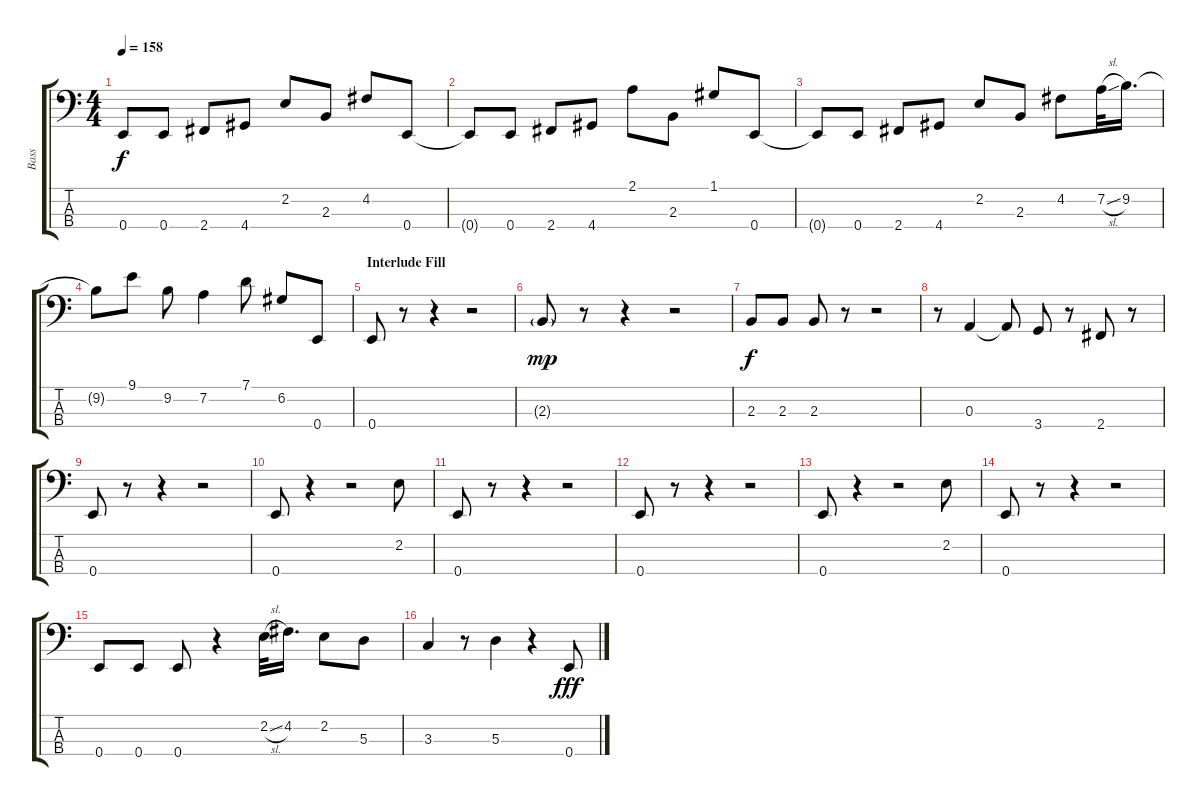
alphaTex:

\track ("Bass" "Bass") {instrument electricbassfinger}
\staff {score tabs}
\tuning (G2 D2 A1 E1) {hide}
\ts (4 4)
\tempo 158
\clef f4
\ks c
0.4{t}.8{dy f} 0.4.8 2.4.8 4.4.8 2.2.8 2.3.8 4.2.8 0.4.8 |
0.4{t}.8 0.4.8 2.4.8 4.4.8 2.1.8 2.3.8 1.1.8 0.4.8 |
0.4{t}.8 0.4.8 2.4.8 4.4.8 2.2.8 2.3.8 4.2.8 7.2{sl}.32 9.2.16{d} |
9.2{t}.8 9.1.8 9.2.8 7.2.4 7.1.8 6.2.8 0.4.8 |
\section ("" "Interlude Fill")
0.4.8 r.8 r.4 r.2 |
2.3{g}.8{dy mp} r.8 r.4 r.2 |
2.3.8{dy f} 2.3.8 2.3.8 r.8 r.2 |
r.8 0.3.4 0.3{t}.8 3.4.8 r.8 2.4.8 r.8 |
0.4.8 r.8 r.4 r.2 |
0.4.8 r.4 r.2 2.2.8 |
0.4.8 r.8 r.4 r.2 |
0.4.8 r.8 r.4 r.2 |
0.4.8 r.4 r.2 2.2.8 |
0.4.8 r.8 r.4 r.2 |
0.4.8 0.4.8 0.4.8 r.4 2.2{sl}.32 4.2.16{d} 2.2.8 5.3.8 |
3.3.4 r.8 5.3.4 r.4 0.4{sl}.8{dy fff}
